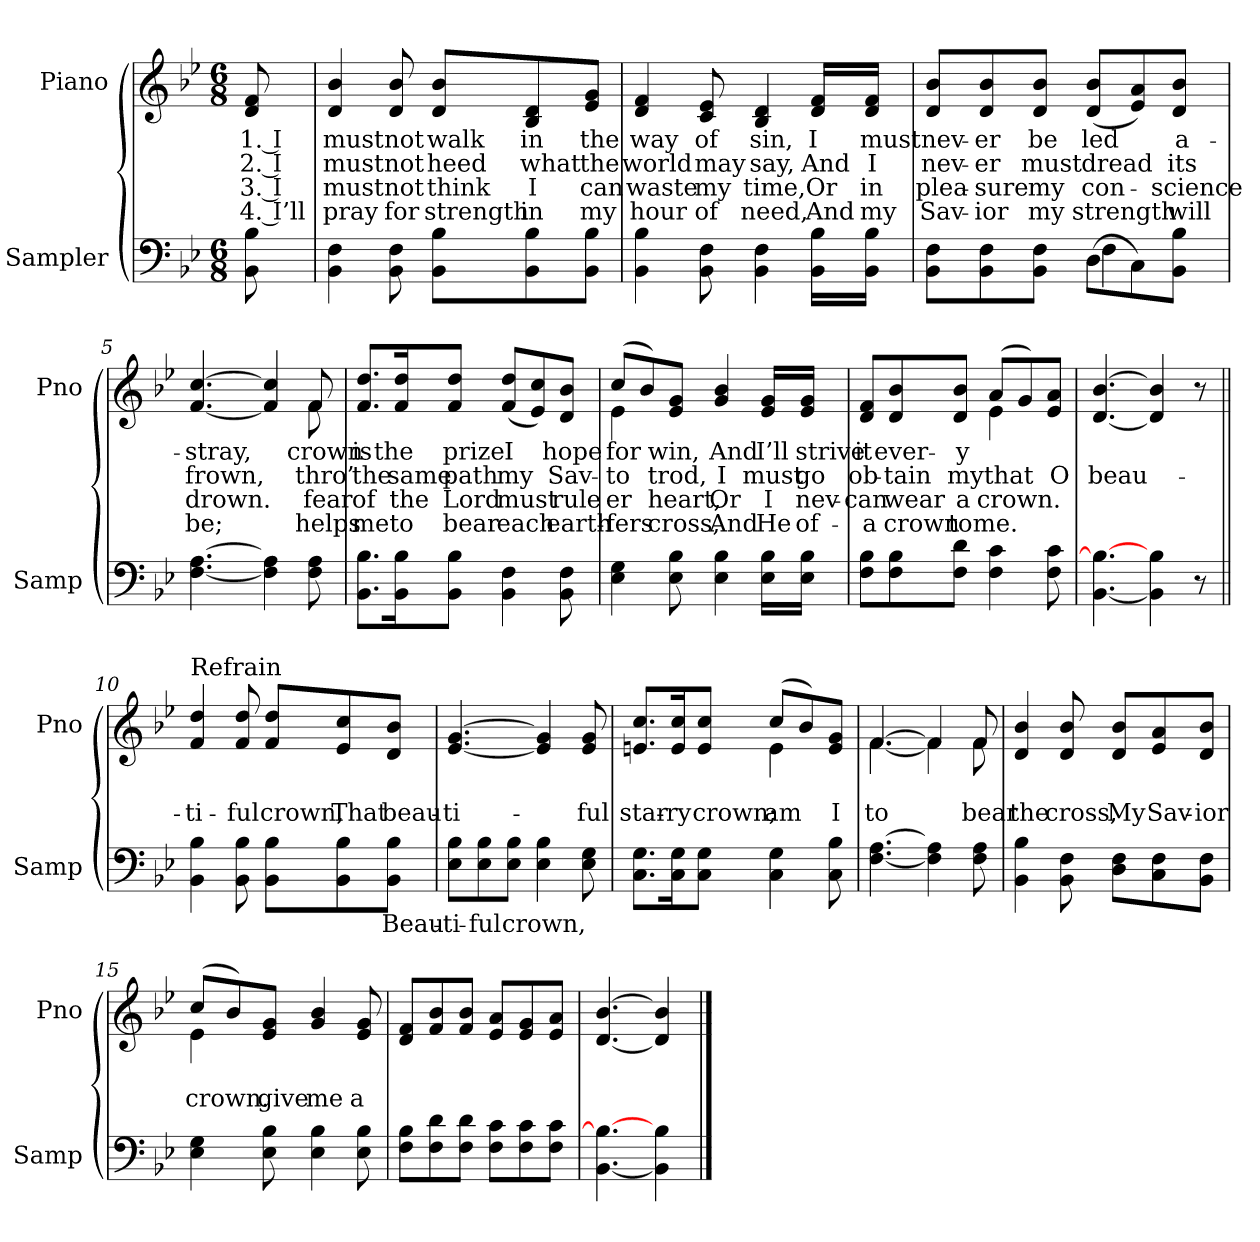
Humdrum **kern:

**kern	**text	**kern	**text	**text	**text	**text
*part2	*part2	*part1	*part1	*part1	*part1	*part1
*staff2	*staff2	*staff1	*staff1	*staff1	*staff1	*staff1
*I"Sampler	*	*I"Piano	*	*	*	*
*I'Samp	*	*I'Pno	*	*	*	*
*clefF4	*	*clefG2	*	*	*	*
*k[b-e-]	*	*k[b-e-]	*	*	*	*
*B-:	*	*B-:	*	*	*	*
*M6/8	*	*M6/8	*	*	*	*
=1	=1	=1	=1	=1	=1	=1
8BB- 8B-	.	8d 8f	1. I	2. I	3. I	4. I’ll
=2	=2	=2	=2	=2	=2	=2
4BB- 4F	.	4d 4b-	must	must	must	pray
8BB- 8F	.	8d 8b-	not	not	not	for
8BB-\ 8B-\L	.	8d/ 8b-/L	walk	heed	think	strength
8BB-\ 8B-\	.	8B-/ 8d/	in	what	I	in
8BB-\ 8B-\J	.	8e-/ 8g/J	the	the	can	my
=3	=3	=3	=3	=3	=3	=3
4BB- 4B-	.	4d 4f	way	world	waste	hour
8BB- 8F	.	8c 8e-	of	may	my	of
4BB- 4F	.	4B- 4d	sin,	say,	time,	need,
16BB-\ 16B-\LL	.	16d/ 16f/LL	I	And	Or	And
16BB-\ 16B-\JJ	.	16d/ 16f/JJ	must	I	in	my
=4	=4	=4	=4	=4	=4	=4
*^	*	*	*	*	*	*
8BB-\ 8F\L	4.ryy	.	8d/ 8b-/L	nev-	nev-	plea-	Sav-
8BB-\ 8F\	.	.	8d/ 8b-/	-er	-er	-sure	-ior
8BB-\ 8F\J	.	.	8d/ 8b-/J	be	must	my	my
(8D\L	4F	.	(8d/ 8b-/L	led	dread	con-	strength
8C\)	.	.	8e-/ 8a/)	.	.	.	.
8BB-\ 8B-\J	8ryy	.	8d/ 8b-/J	a-	its	-science	will
*v	*v	*	*	*	*	*	*
=5	=5	=5	=5	=5	=5	=5
*	*	*^	*	*	*	*
[4.F [4.A	.	[4.f [4.cc	8ryy	-stray,	frown,	drown.	be;
*	*	*v	*v	*	*	*	*
4F] 4A]	.	4f] 4cc]	.	.	.	.
*	*	*^	*	*	*	*
8F 8A	.	8f/	8f	crown	thro’	fear	helps
*	*	*v	*v	*	*	*	*
=6	=6	=6	=6	=6	=6	=6
8.BB-\ 8.B-\L	.	8.f/ 8.dd/L	is	the	of	me
16BB-\ 16B-\K	.	16f/ 16dd/K	the	same	the	to
8BB-\ 8B-\J	.	8f/ 8dd/J	prize	path	Lord	bear
4BB- 4F	.	(8f/ 8dd/L	I	my	must	each
.	.	8e-/ 8cc/)	.	.	.	.
8BB- 8F	.	8d/ 8b-/J	hope	Sav-	rule	earth-
=7	=7	=7	=7	=7	=7	=7
*	*	*^	*	*	*	*
4E- 4G	.	(8cc/L	4e-	for	to	-er	-fers
.	.	8b-/)	.	.	.	.	.
8E- 8B-	.	8e-/ 8g/J	2ryy	win,	trod,	heart,	cross,
4E- 4B-	.	4g 4b-	.	And	I	Or	And
16E-\ 16B-\LL	.	16e-/ 16g/LL	.	I’ll	must	I	He
16E-\ 16B-\JJ	.	16e-/ 16g/JJ	.	strive	go	nev-	of-
=8	=8	=8	=8	=8	=8	=8	=8
8F\ 8B-\L	.	8d/ 8f/L	4.ryy	it	ob-	can	a
8F\ 8B-\	.	8d/ 8b-/	.	ever-	-tain	wear	crown
8F\ 8d\J	.	8d/ 8b-/J	.	-y	my	a	to
4F 4c	.	(8a/L	4e-	.	that	crown.	me.
.	.	8g/)	.	.	.	.	.
8F 8c	.	8e-/ 8a/J	8ryy	.	O	.	.
*	*	*v	*v	*	*	*	*
=9	=9	=9	=9	=9	=9	=9
[4.BB- 4.B-_	.	[4.d [4.b-	.	beau-	.	.
4BB-] 4B-	.	4d] 4b-]	.	.	.	.
8r	.	8r	.	.	.	.
=10||	=10||	=10||	=10||	=10||	=10||	=10||
!	!	!LO:TX:t=Refrain	!	!	!	!
4BB- 4B-	.	4f 4dd	.	-ti-	.	.
8BB- 8B-	.	8f 8dd	.	-ful	.	.
8BB-\ 8B-\L	.	8f/ 8dd/L	.	crown,	.	.
8BB-\ 8B-\	.	8e-/ 8cc/	.	That	.	.
8BB-\ 8B-\J	Beau-	8d/ 8b-/J	.	beau-	.	.
=11	=11	=11	=11	=11	=11	=11
8E-\ 8B-\L	-ti-	[4.e- [4.g	.	-ti-	.	.
8E-\ 8B-\	-ful	.	.	.	.	.
8E-\ 8B-\J	crown,	.	.	.	.	.
4E- 4B-	.	4e-] 4g]	.	.	.	.
8E- 8G	.	8e- 8g	.	-ful	.	.
=12	=12	=12	=12	=12	=12	=12
*	*	*^	*	*	*	*
8.C\ 8.G\L	.	8.en/ 8.cc/L	4.ryy	.	star-	.	.
16C\ 16G\K	.	16e/ 16cc/K	.	.	-ry	.	.
8C\ 8G\J	.	8e/ 8cc/J	.	.	crown;	.	.
4C 4G	.	(8cc/L	4e	.	am	.	.
.	.	8b-/)	.	.	.	.	.
8C 8B-	.	8e/ 8g/J	8ryy	.	I	.	.
=13	=13	=13	=13	=13	=13	=13	=13
[4.F [4.A	.	[4.f/	[4.f	.	to	.	.
4F] 4A]	.	4f/]	4f]	.	.	.	.
8F 8A	.	8f/	8f	.	bear	.	.
*	*	*v	*v	*	*	*	*
=14	=14	=14	=14	=14	=14	=14
4BB- 4B-	.	4d 4b-	.	the	.	.
8BB- 8F	.	8d 8b-	.	cross,	.	.
8D\ 8F\L	.	8d/ 8b-/L	.	My	.	.
8C\ 8F\	.	8e-/ 8a/	.	Sav-	.	.
8BB-\ 8F\J	.	8d/ 8b-/J	.	-ior	.	.
=15	=15	=15	=15	=15	=15	=15
*	*	*^	*	*	*	*
4E- 4G	.	(8cc/L	4e-	.	crown.	.	.
.	.	8b-/)	.	.	.	.	.
8E- 8B-	.	8e-/ 8g/J	2ryy	.	give	.	.
4E- 4B-	.	4g 4b-	.	.	me	.	.
8E- 8B-	.	8e- 8g	.	.	a	.	.
*	*	*v	*v	*	*	*	*
=16	=16	=16	=16	=16	=16	=16
8F\ 8B-\L	.	8d/ 8f/L	.	.	.	.
8F\ 8d\	.	8f/ 8b-/	.	.	.	.
8F\ 8d\J	.	8f/ 8b-/J	.	.	.	.
8F\ 8c\L	.	8e-/ 8a/L	.	.	.	.
8F\ 8c\	.	8e-/ 8g/	.	.	.	.
8F\ 8c\J	.	8e-/ 8a/J	.	.	.	.
=17	=17	=17	=17	=17	=17	=17
[4.BB- 4.B-_	.	[4.d [4.b-	.	.	.	.
4BB-] 4B-	.	4d] 4b-]	.	.	.	.
==	==	==	==	==	==	==
*-	*-	*-	*-	*-	*-	*-
